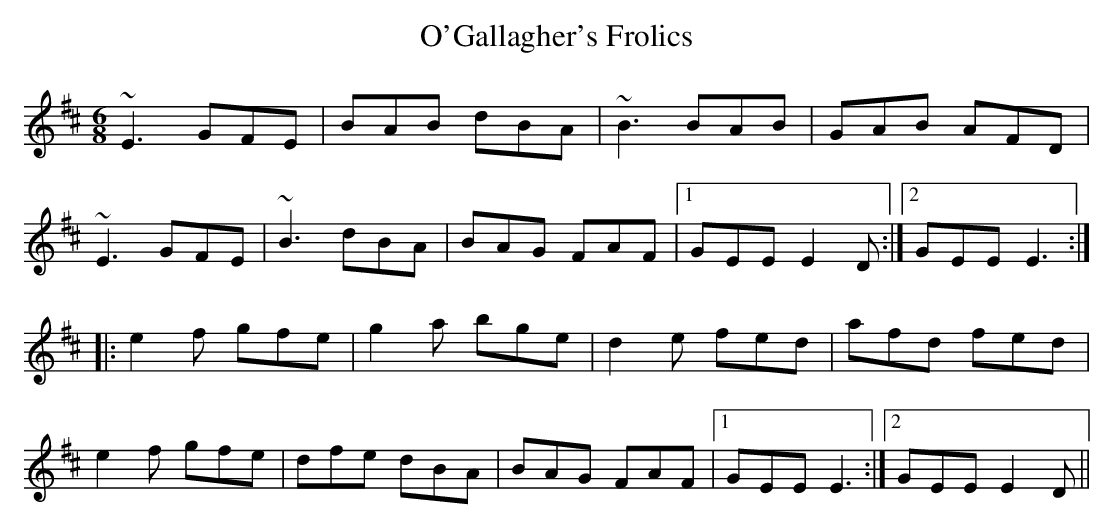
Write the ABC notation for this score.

X:1
T:O'Gallagher's Frolics
M:6/8
L:1/8
K:Edor
~E3 GFE|BAB dBA|~B3 BAB|GAB AFD|!
~E3 GFE|~B3 dBA|BAG FAF|1 GEE E2D:|2 GEE E3:|!
|:e2f gfe|g2a bge|d2e fed|afd fed|!
e2f gfe|dfe dBA|BAG FAF|1 GEE E3:|2 GEE E2D||!
